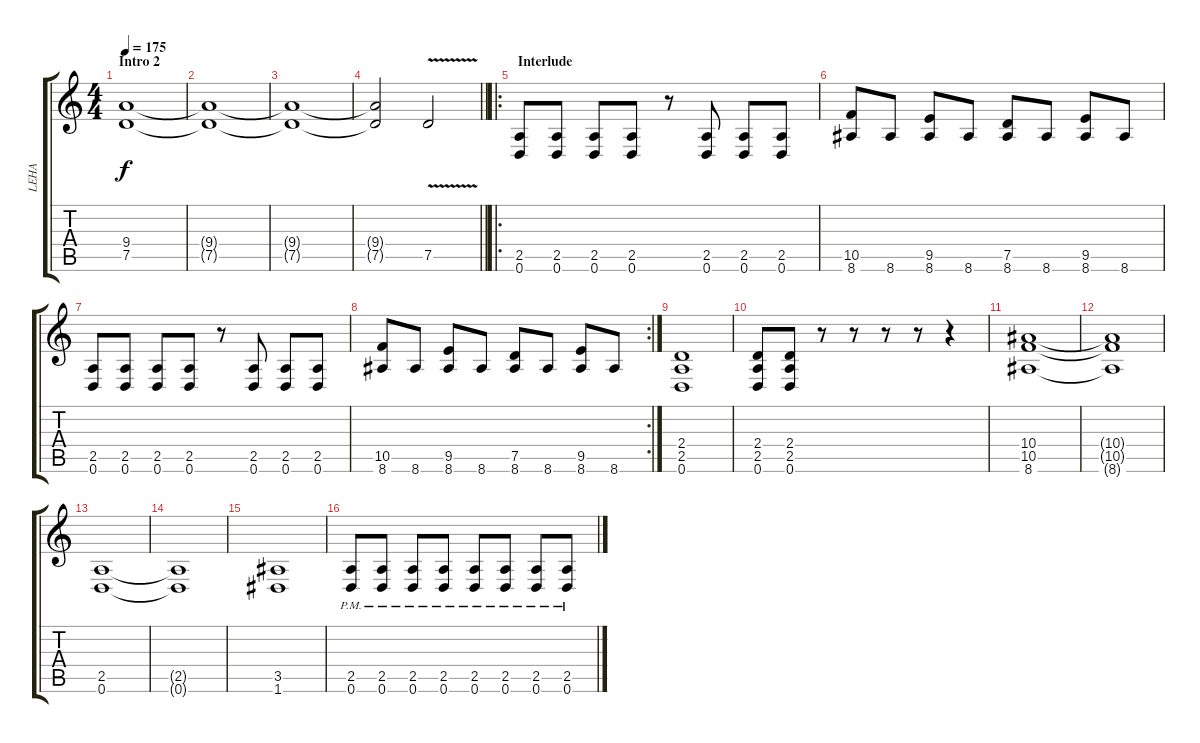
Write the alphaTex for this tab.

\track ("LEHA" "LEHA") {instrument distortionguitar}
\staff {score tabs}
\tuning (D4 A3 F3 C3 G2 D2) {hide}
\ts (4 4)
\section ("" "Intro 2")
\tempo 175
\clef g2
\ks c
(9.4 7.5).1{dy f} |
(9.4{t} 7.5{t}).1 |
(9.4{t} 7.5{t}).1 |
\barLineRight lightlight
(9.4{t} 7.5{t}).2 7.5{v}.2 |
\ro
\section ("" " Interlude")
(2.5 0.6).8 (2.5 0.6).8 (2.5 0.6).8 (2.5 0.6).8 r.8 (2.5 0.6).8 (2.5 0.6).8 (2.5 0.6).8 |
(10.5 8.6).8 8.6.8 (9.5 8.6).8 8.6.8 (7.5 8.6).8 8.6.8 (9.5 8.6).8 8.6.8 |
(2.5 0.6).8 (2.5 0.6).8 (2.5 0.6).8 (2.5 0.6).8 r.8 (2.5 0.6).8 (2.5 0.6).8 (2.5 0.6).8 |
\rc 2
(10.5 8.6).8 8.6.8 (9.5 8.6).8 8.6.8 (7.5 8.6).8 8.6.8 (9.5 8.6).8 8.6.8 |
(2.4 2.5 0.6).1 |
(2.4 2.5 0.6).8 (2.4 2.5 0.6).8 r.8 r.8 r.8 r.8 r.4 |
(10.4 10.5 8.6).1 |
(10.4{t} 10.5{t} 8.6{t}).1 |
(2.5 0.6).1 |
(2.5{t} 0.6{t}).1 |
(3.5 1.6).1 |
(2.5{pm} 0.6{pm}).8 (2.5{pm} 0.6{pm}).8 (2.5{pm} 0.6{pm}).8 (2.5{pm} 0.6{pm}).8 (2.5{pm} 0.6{pm}).8 (2.5{pm} 0.6{pm}).8 (2.5{pm} 0.6{pm}).8 (2.5{pm} 0.6{pm}).8
